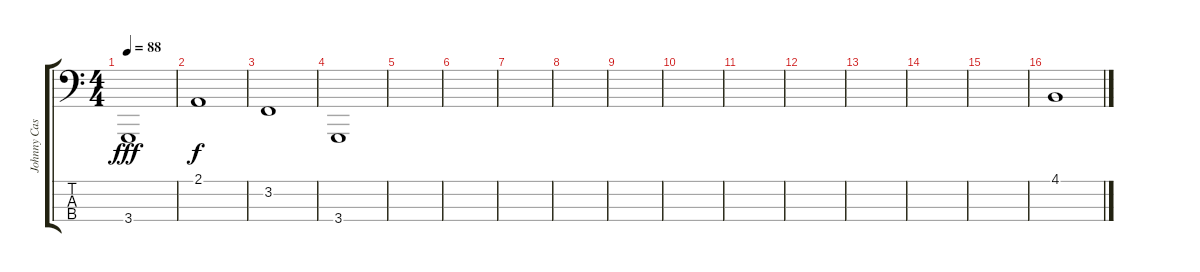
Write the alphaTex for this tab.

\track ("Johnny Cash - Piano LH" "Johnny Cas") {instrument acousticgrandpiano}
\staff {score tabs}
\tuning (G2 D2 A1 E1) {hide}
\ts (4 4)
\tempo 88
\clef f4
\ks c
3.4.1{dy fff} |
2.1.1{dy f} |
3.2.1 |
3.4.1 |
|
|
|
|
|
|
|
|
|
|
|
4.1.1
